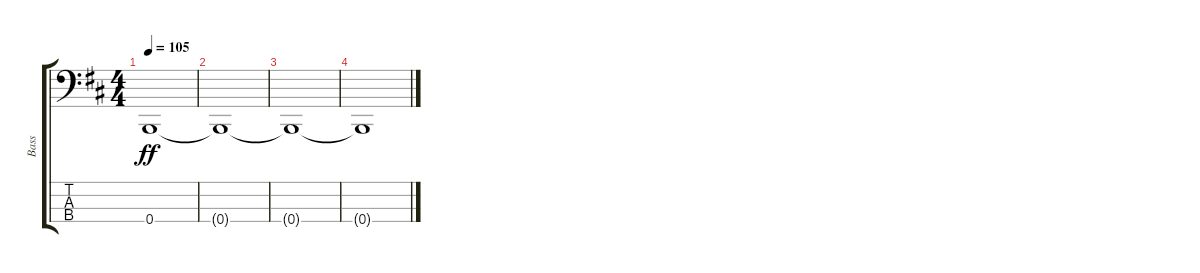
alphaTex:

\track ("Bass" "Bass") {instrument electricbasspick}
\staff {score tabs}
\tuning (C2 G1 D1 B0) {hide}
\ts (4 4)
\tempo 105
\clef f4
\ks d
0.4{t}.1{dy ff} |
0.4{t}.1 |
0.4{t}.1 |
0.4{t}.1
